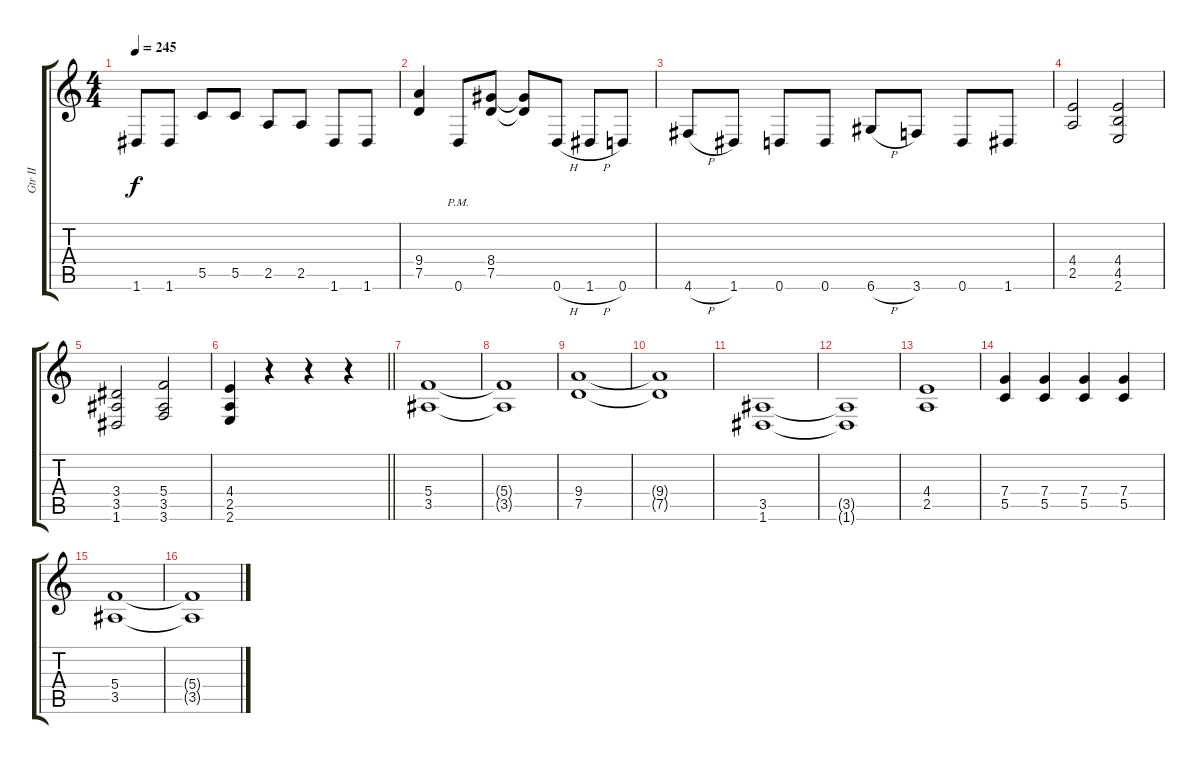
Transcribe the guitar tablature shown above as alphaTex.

\track ("Gtr II" "Gtr II") {instrument distortionguitar}
\staff {score tabs}
\tuning (D4 A3 F3 C3 G2 D2) {hide}
\ts (4 4)
\tempo 245
\clef g2
\ks c
1.6.8{dy f} 1.6.8 5.5.8 5.5.8 2.5.8 2.5.8 1.6.8 1.6.8 |
(9.4 7.5).4 0.6{pm}.8 (8.4 7.5).8 (8.4{t} 7.5{t}).8 0.6{h}.8 1.6{h}.8 0.6.8 |
4.6{h}.8 1.6.8 0.6.8 0.6.8 6.6{h}.8 3.6.8 0.6.8 1.6.8 |
(4.4 2.5).2 (4.4 4.5 2.6).2 |
(3.4 3.5 1.6).2 (5.4 3.5 3.6).2 |
\barLineRight lightlight
(4.4 2.5 2.6).4 r.4 r.4 r.4 |
(5.4 3.5).1 |
(5.4{t} 3.5{t}).1 |
(9.4 7.5).1 |
(9.4{t} 7.5{t}).1 |
(3.5 1.6).1 |
(3.5{t} 1.6{t}).1 |
(4.4 2.5).1 |
(7.4 5.5).4 (7.4 5.5).4 (7.4 5.5).4 (7.4 5.5).4 |
(5.4 3.5).1 |
(5.4{t} 3.5{t}).1
